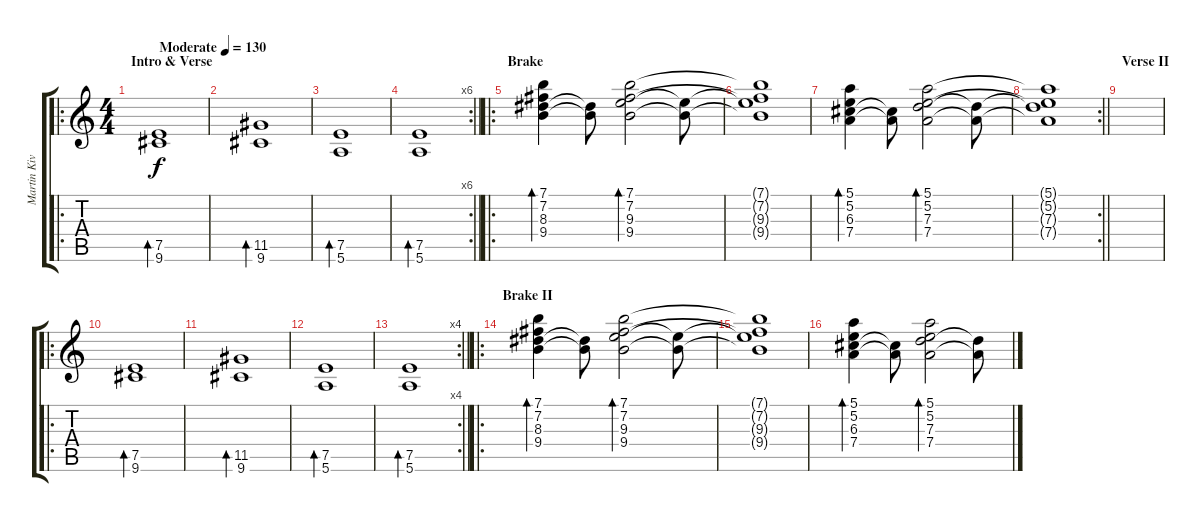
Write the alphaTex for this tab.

\track ("Martin Kivi" "Martin Kiv") {instrument overdrivenguitar}
\staff {score tabs}
\tuning (E4 B3 G3 D3 A2 E2) {hide}
\ro
\ts (4 4)
\section ("" "Intro & Verse")
\tempo (130 "Moderate")
\clef g2
\ks c
(7.5 9.6).1{bd 120 dy f volume 8 instrument acousticguitarsteel} |
(11.5 9.6).1{bd 120} |
(7.5 5.6).1{bd 120} |
\rc 6
\barLineRight lightlight
(7.5 5.6).1{bd 120} |
\ro
\section ("" "Brake")
(7.1 7.2 8.3 9.4).4{bd 240} (8.3{t} 9.4{t}).8 (7.1 7.2 9.3 9.4).2{bd 240} (9.3{t} 9.4{t}).8 |
(7.1{t} 7.2{t} 9.3{t} 9.4{t}).1 |
(5.1 5.2 6.3 7.4).4{bd 240} (6.3{t} 7.4{t}).8 (5.1 5.2 7.3 7.4).2{bd 240} (7.3{t} 7.4{t}).8 |
\rc 2
\barLineRight lightlight
(5.1{t} 5.2{t} 7.3{t} 7.4{t}).1 |
\section ("" "Verse II")
|
\ro
(7.5 9.6).1{bd 120} |
(11.5 9.6).1{bd 120} |
(7.5 5.6).1{bd 120} |
\rc 4
\barLineRight lightlight
(7.5 5.6).1{bd 120} |
\ro
\section ("" "Brake II")
(7.1 7.2 8.3 9.4).4{bd 240} (8.3{t} 9.4{t}).8 (7.1 7.2 9.3 9.4).2{bd 240} (9.3{t} 9.4{t}).8 |
(7.1{t} 7.2{t} 9.3{t} 9.4{t}).1 |
(5.1 5.2 6.3 7.4).4{bd 240} (6.3{t} 7.4{t}).8 (5.1 5.2 7.3 7.4).2{bd 240} (7.3{t} 7.4{t}).8
